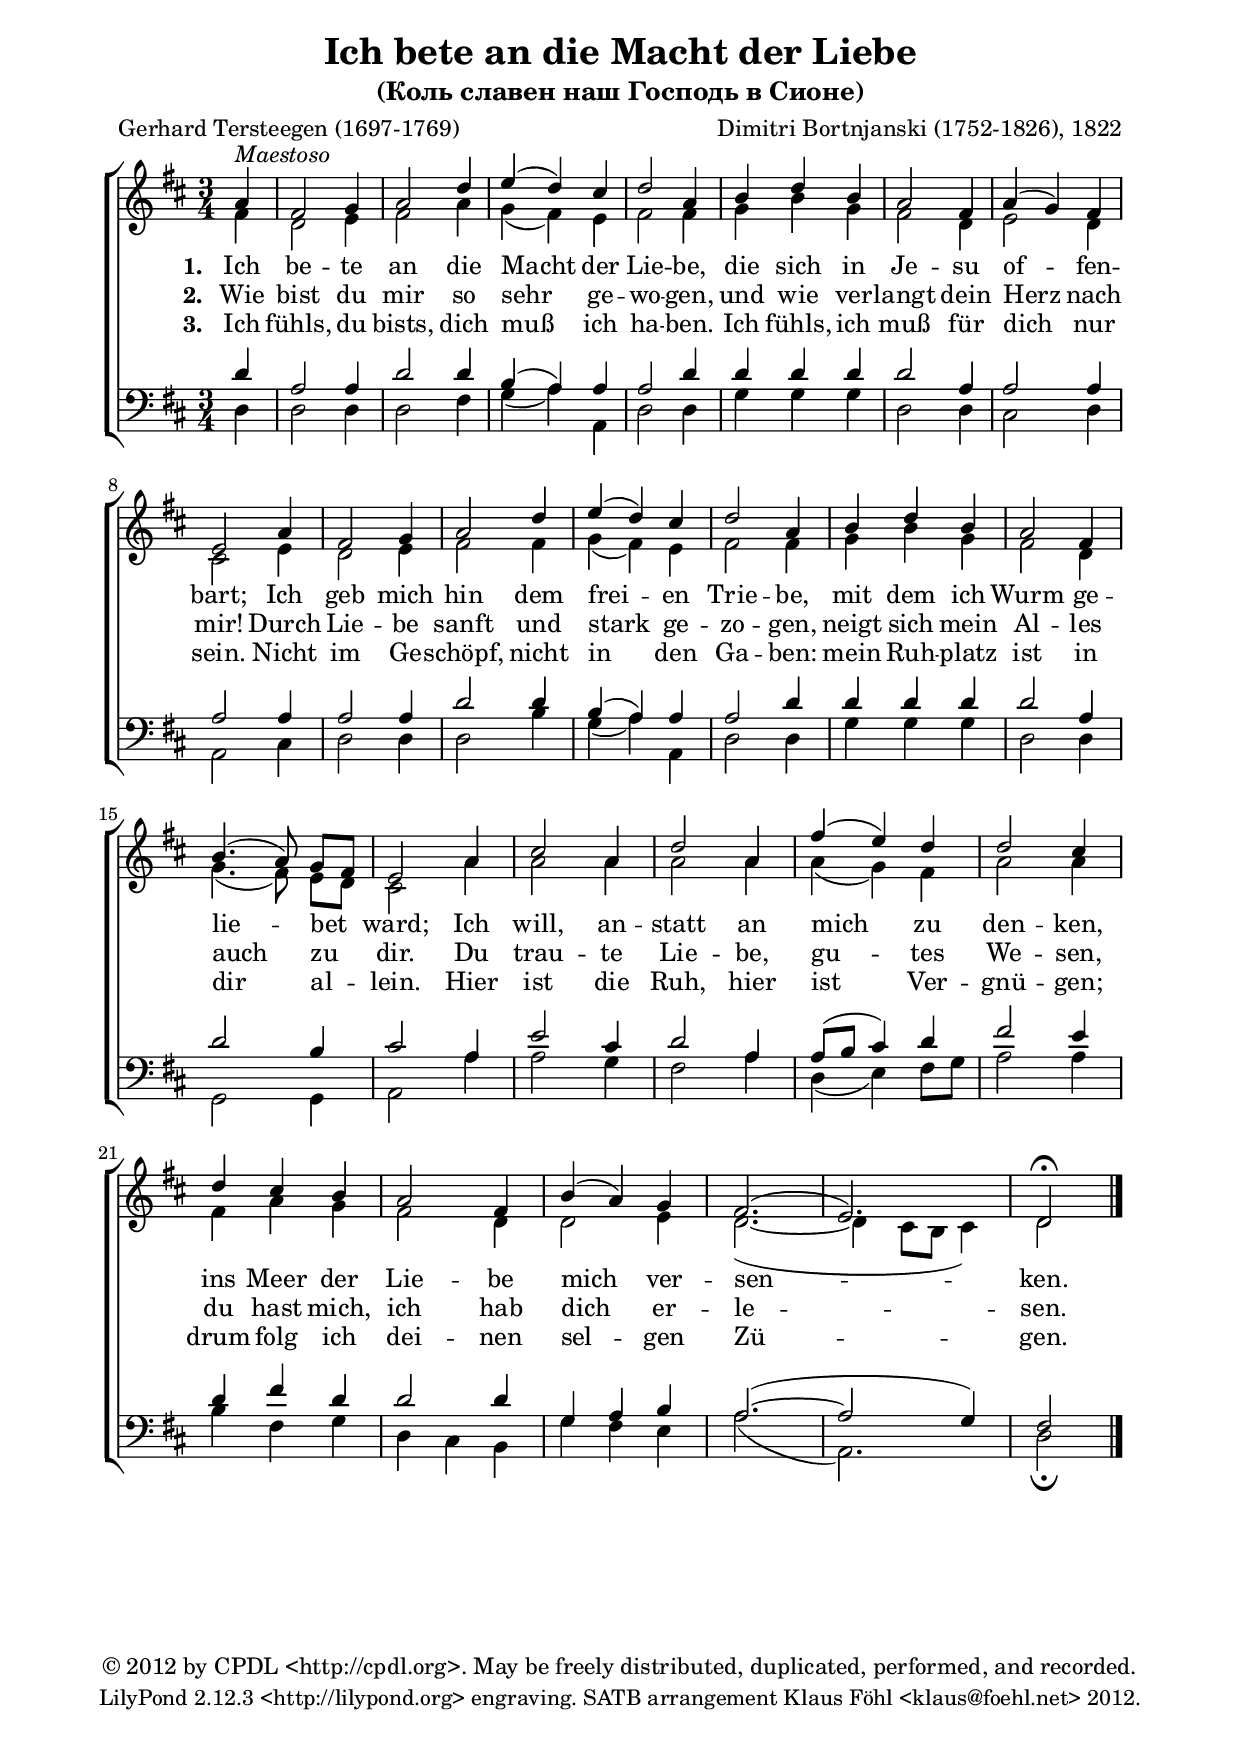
\version "2.12.3"
\include "deutsch.ly"

% Ziel: da bislang keine SATB-Fassung von Bortnianski gefunden,
% eine singbare Harmonisierung eher ohne romantische Elemente
% im Stil weiterer mir bekannter Chorwerke von Bortnianski.
%
% eigene Bearbeitung
% Quelle 1  „Kol' slaven nash Gospod“, CPDL 1999 Datei #00571
% Quelle 2  Große Missionsharfe 1891 9. Auflage, Nr. 138, in C
% Quelle 3  Piano scan on IMSLP - Deutsche Weisen - ca. 1900
% als Vorlagen, mit weiteren Fassungen verglichen

\paper {
  #(define page-breaking ly:minimal-breaking)
  top-margin = 6\mm % 2\mm % 5\mm default
  head-separation = 4\mm % 2\mm % 4\mm default
  after-title-space = 5\mm % 5\mm default
  between-system-space = 20\mm % 17\mm % 20\mm default 
  between-system-padding = 4\mm % 1\mm % #0.1 % 4\mm default
  foot-separation = 1\mm % 2\mm % 4\mm default
  bottom-margin = 6\mm % 4\mm % 6\mm
  left-margin = 20 \mm % 25\mm % 10\mm default
  line-width = 170\mm % default pw-20\mm
  oddFooterMarkup = \markup \abs-fontsize #11 {
    \on-the-fly #first-page { \fill-line { \center-column { 
      \line { © 2012 by CPDL <http://cpdl.org>. May be
        freely distributed, duplicated, performed, and recorded. }
      \abs-fontsize #10.4 \line { 
        LilyPond 2.12.3 <http://lilypond.org> engraving.
        SATB arrangement Klaus Föhl <klaus@foehl.net> 2012. }     
    } } }
}}  

\header {
  title = "Ich bete an die Macht der Liebe"
  subtitle = "(Коль славен наш Господь в Сионе)"
  composer = "Dimitri Bortnjanski (1752-1826), 1822"
  poet = "Gerhard Tersteegen (1697-1769)"
}

globales = {
  \key d \major
  \time 3/4
  \partial 4
  \autoBeamOff
}

% SATB Fassung 9   Klaus Föhl   31. Januar 2012

sopranToene = \relative a' { a4^\markup { \italic Maestoso }
     | fis2 g4 a2 d4 e( d) cis d2 a4 h d h a2 fis4 a( g) fis e2 
  a4 | fis2 g4 a2 d4 e( d) cis d2 a4 h d h a2 fis4 h4.( a8) g[ fis] e2 
  a4 | cis2 a4 d2 a4 fis'( e) d d2 cis4 |
  d4 cis h a2 fis4 h( a) g fis2.( e2.) d2\fermata \bar"|."
}

altToene = \relative c' {
  fis4 | d2 e4 fis2   a4 g( fis) e fis2 fis4 g h g fis2 d4 e2 d4 cis2
  e4   | d2 e4 fis2 fis4 g( fis) e fis2 fis4 g h g fis2 d4 g4.( fis8) e[ d] cis2
  a'4 | a2 a4 a2 a4 a( g) fis a2 a4 |
  fis4 a g fis2 d4 d2 e4 d2.(~d4 cis8[ h] cis4) d2 \bar"|."
}

tenorToene = \relative c' {
  d4 | a2 a4 d2 d4 h( a) a a2 d4 d d d d2 a4 a2 a4 a2 
  a4 | a2 a4 d2 d4 h( a) a a2 d4 d d d d2 a4 d2 h4 cis2
  a4 | e'2 cis4 d2 a4 a8[( h] cis4) d fis2 e4 |
  d4 fis d d2 d4 g, a h a2.(~a2 g4) fis2 \bar"|."
}

bassToene = \relative c {
  d4   | d2 d4 d2 fis4 g( a) a, d2 d4 g g g d2 d4 cis2 d4 a2
  cis4 | d2 d4 d2 h'4  g( a) a, d2 d4 g g g d2 d4 g,2  g4 a2
  a'4 | a2 g4 fis2 a4 d,( e) fis8[ g] a2 a4 |
  h4 fis g d4 cis h4 g' fis e a2.( a,) d2\fermata \bar"|." 
}

textEins = \lyricmode { 
  \set stanza = "1. "
Ich be -- te an die Macht der Lie -- be,
die sich in Je -- su of -- fen -- bart;
Ich geb mich hin dem frei -- en Trie -- be,
mit dem ich Wurm ge -- lie -- bet ward;
Ich will, an -- statt an mich zu den -- ken,
ins Meer der Lie -- be mich ver -- sen -- ken.
}

textZwei = \lyricmode { 
  \set stanza = "2. "
Wie bist du mir so sehr ge -- wo -- gen,
und wie ver -- langt dein Herz nach mir!
Durch Lie -- be sanft und stark ge -- zo -- gen,
neigt sich mein Al -- les auch zu dir.
Du trau -- te Lie -- be, gu -- tes We -- sen,
du hast mich, ich hab dich er -- le -- sen.
}

textDrei = \lyricmode { 
  \set stanza = "3. "
Ich fühls, du bists, dich muß ich ha -- ben.
Ich fühls, ich muß für dich nur sein.
Nicht im Ge -- schöpf, nicht in den Ga -- ben:
mein Ruh -- platz ist in dir al -- lein.
Hier ist die Ruh, hier ist Ver -- gnü -- gen;
drum folg ich dei -- nen sel -- gen Zü -- gen.
}

\score {
  \new ChoirStaff <<
    \new Staff = frauen \with {
      \override VerticalAxisGroup #'minimum-Y-extent = #'(-2 . 2)
    } 
    <<
      \clef treble
      \new Voice = "sopran" << 
        \voiceOne
        \globales
        \transpose d d \sopranToene
      >>
      \new Voice = "alt" <<
        \voiceTwo
        \globales 
        \transpose d d \altToene
      >>
    >>
    \new Lyrics = "stropheeins" { s1 }
    \new Lyrics = "strophezwei" { s1 }
    \new Lyrics = "strophedrei" { s1 }
    \new Staff = maenner \with {
      \override VerticalAxisGroup #'minimum-Y-extent = #'(-2 . 2)
    } 
    <<
      \clef bass
      \new Voice = "tenor" <<
        \voiceOne
        \globales
        \transpose d d \tenorToene
      >>
      \new Voice = "bass" <<
        \voiceTwo
        \globales
        \transpose d d \bassToene 
      >>
    >>
    \context Lyrics = stropheeins \lyricsto sopran \textEins
    \context Lyrics = strophezwei \lyricsto sopran \textZwei
    \context Lyrics = strophedrei \lyricsto sopran \textDrei
  >>  
  \layout {
    indent = 0\cm
    \context {
      \Score
      \override BarNumber #'padding = #1.5
    }
    \context { \Lyrics
      \override VerticalAxisGroup #'minimum-Y-extent = #'(-0.5 . 2.2)
    }
  }
  \midi {
    \context {
      \Score
      tempoWholesPerMinute = #(ly:make-moment 120 4)
    }
  }
}
